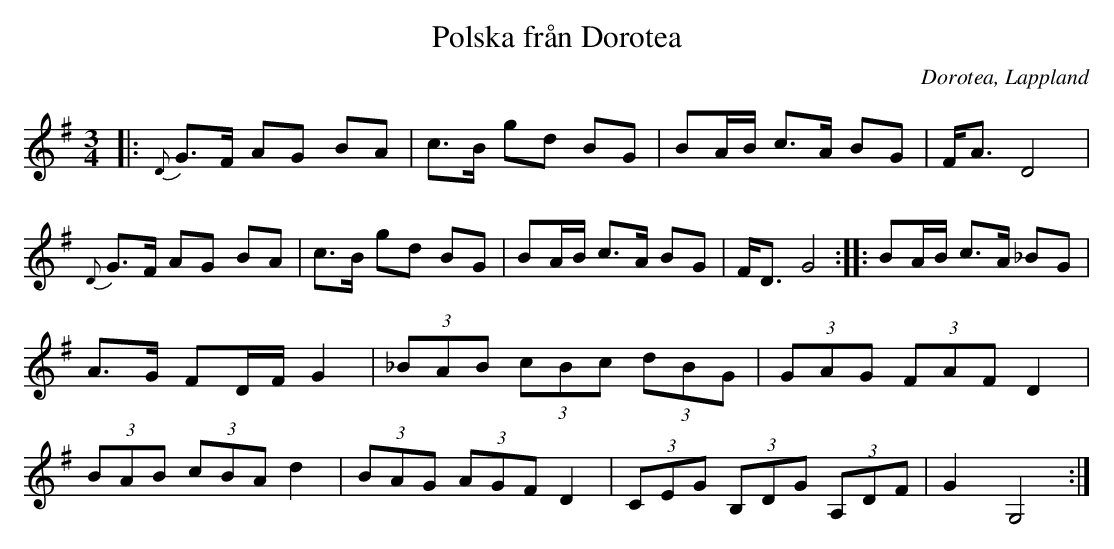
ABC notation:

X:1
T:Polska från Dorotea
O:Dorotea, Lappland
M:3/4
L:1/16
K:G
|: {D}G3F A2G2 B2A2 |c3B g2d2 B2G2 |  B2AB c3A B2G2 |  FA3 D8 | {D}G3F A2G2 B2A2 |c3B g2d2 B2G2 |  B2AB c3A B2G2 | FD3 G8  :][: B2AB c3A _B2G2 | A3G F2DF G4 | (3_B2A2B2 (3c2B2c2 (3d2B2G2 | (3G2A2G2 (3F2A2F2 D4 | (3B2A2B2 (3c2B2A2 d4 | (3B2A2G2 (3A2G2F2 D4 | (3C2E2G2 (3B,2D2G2 (3A,2D2F2 | G4 G,8 :|
